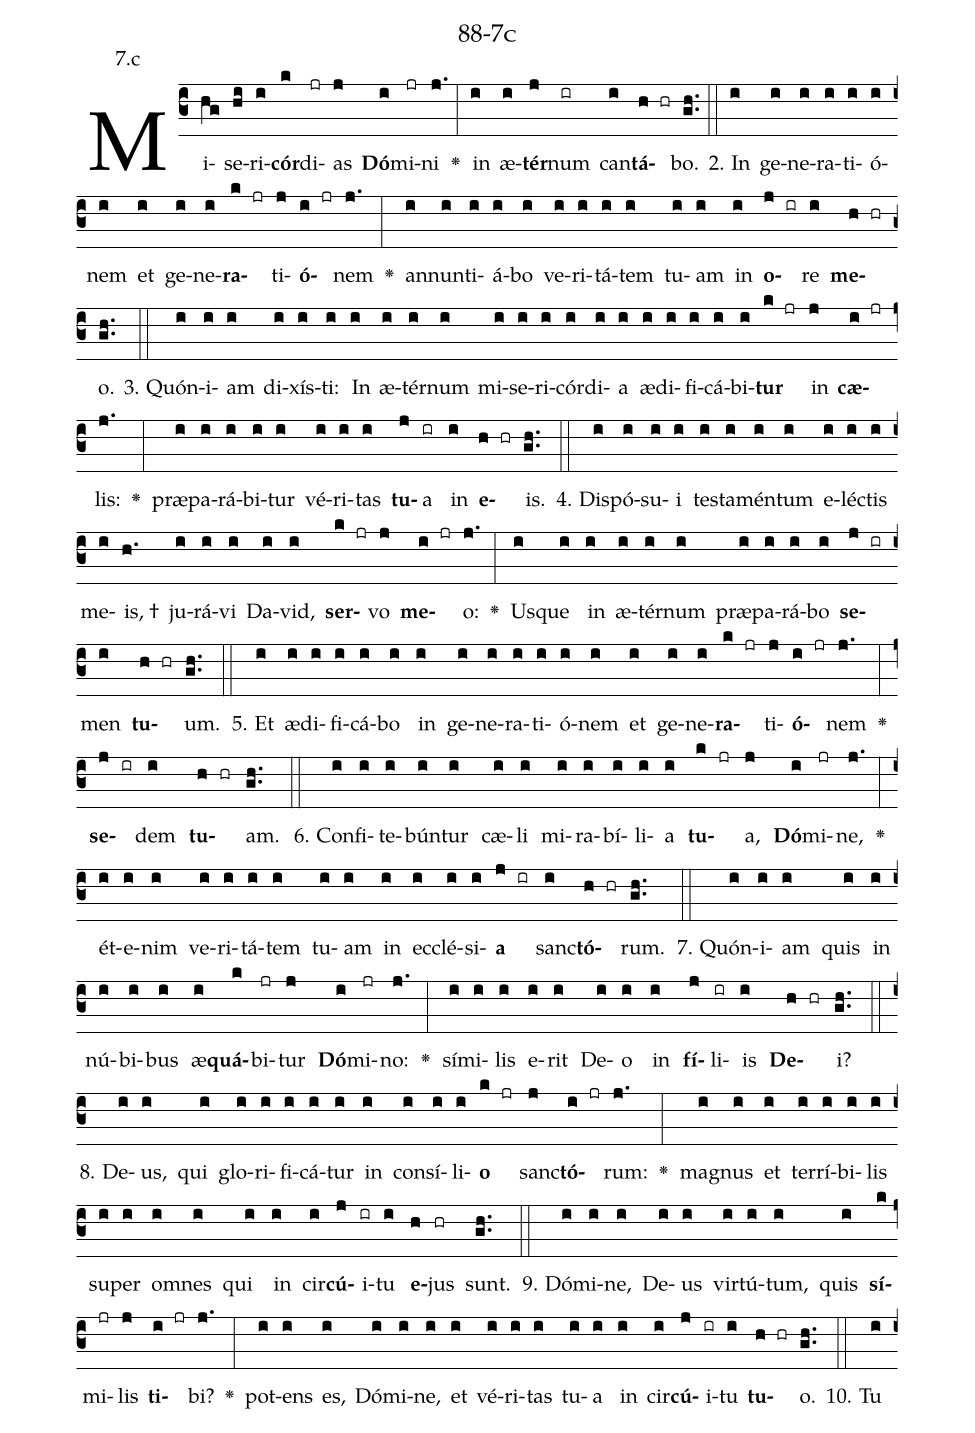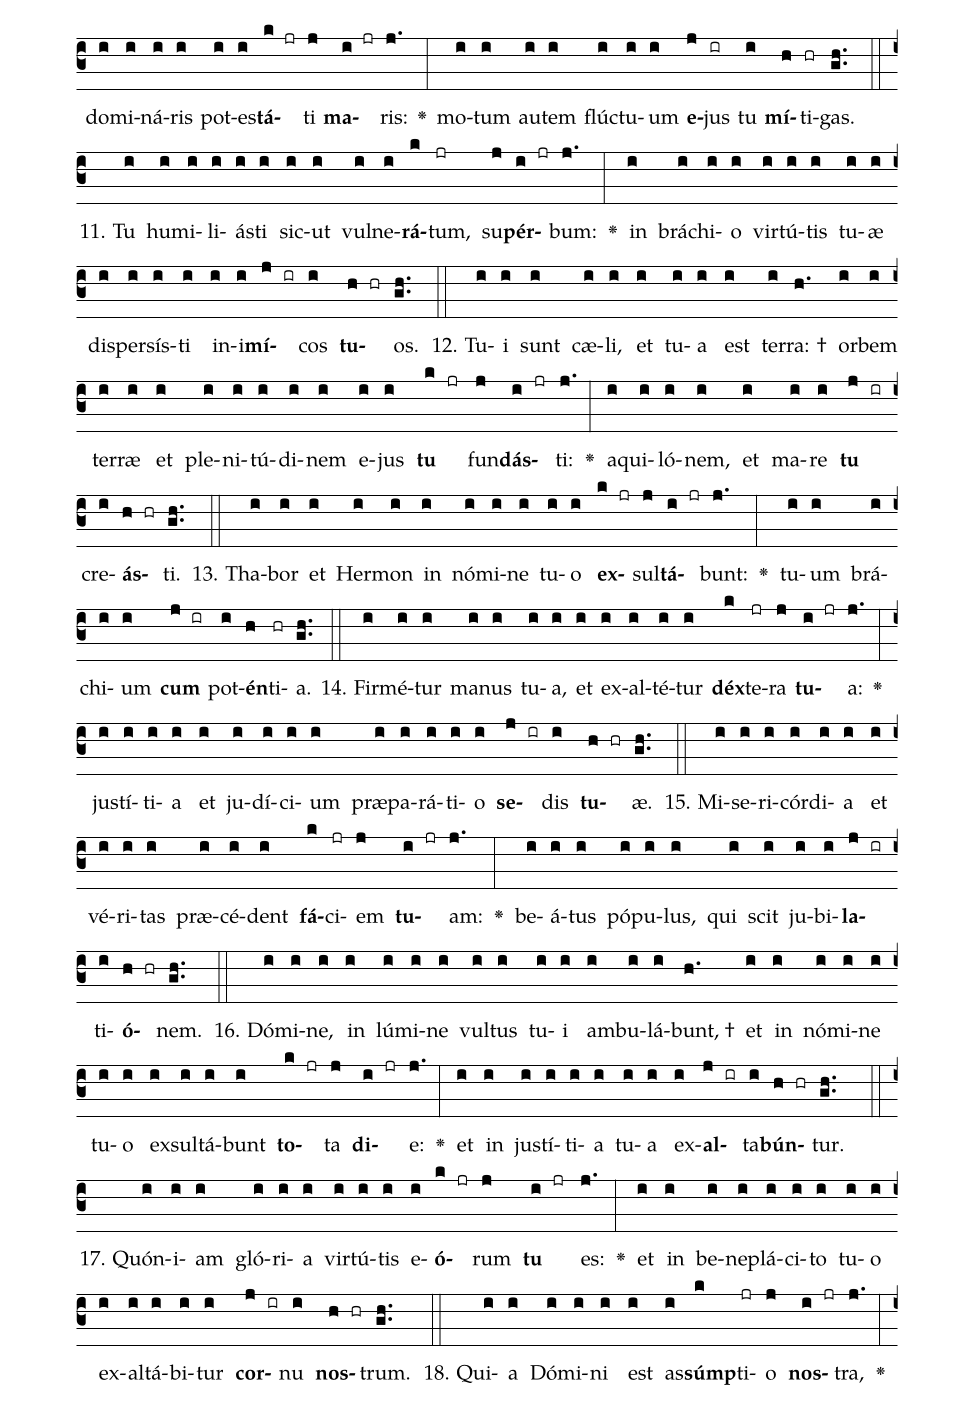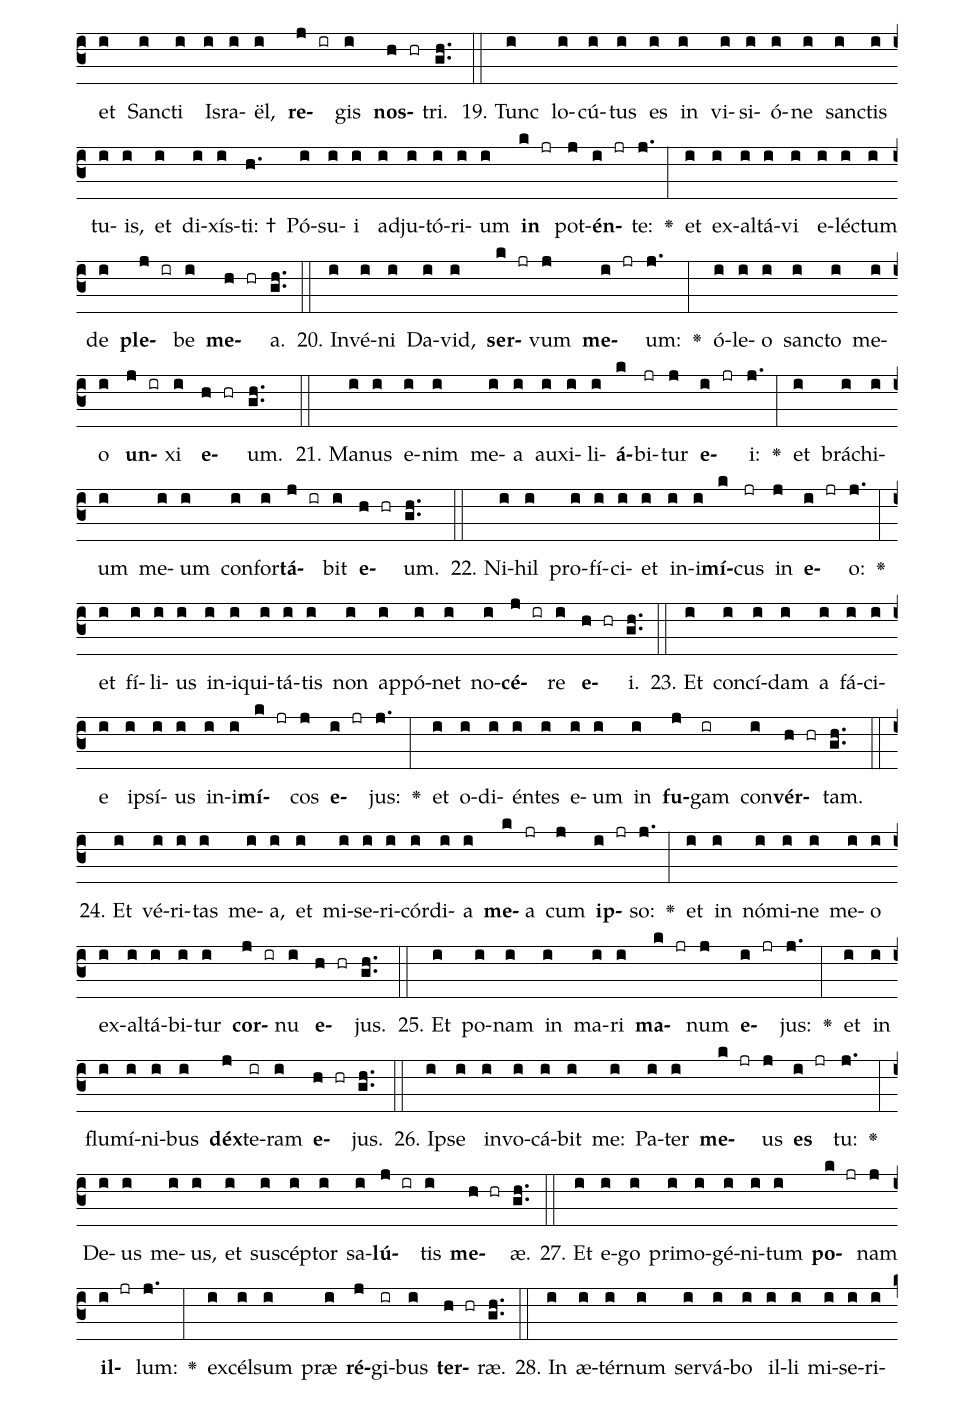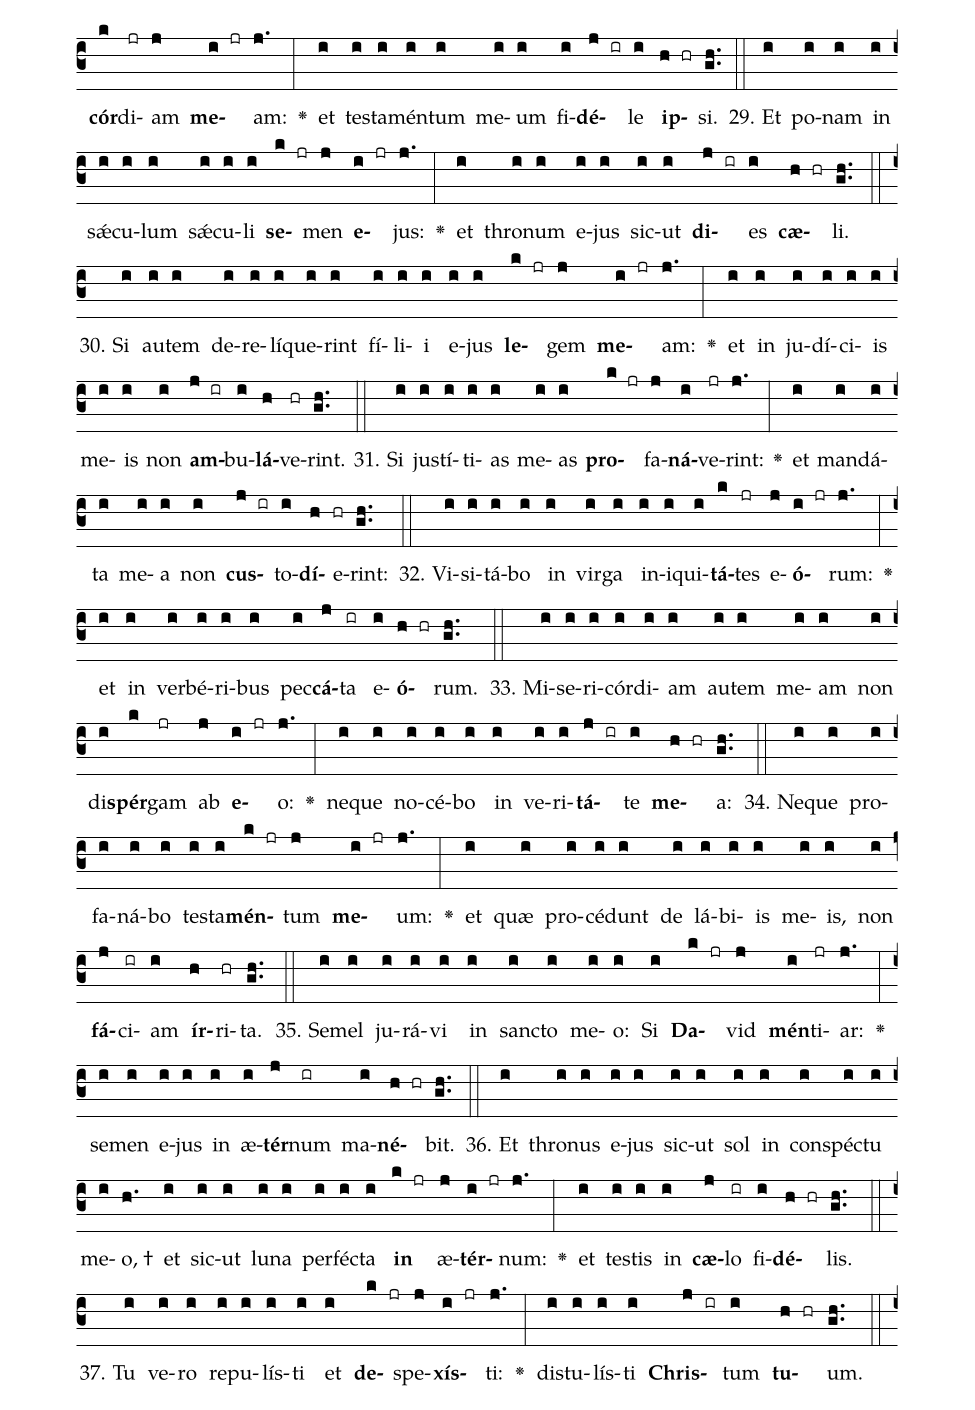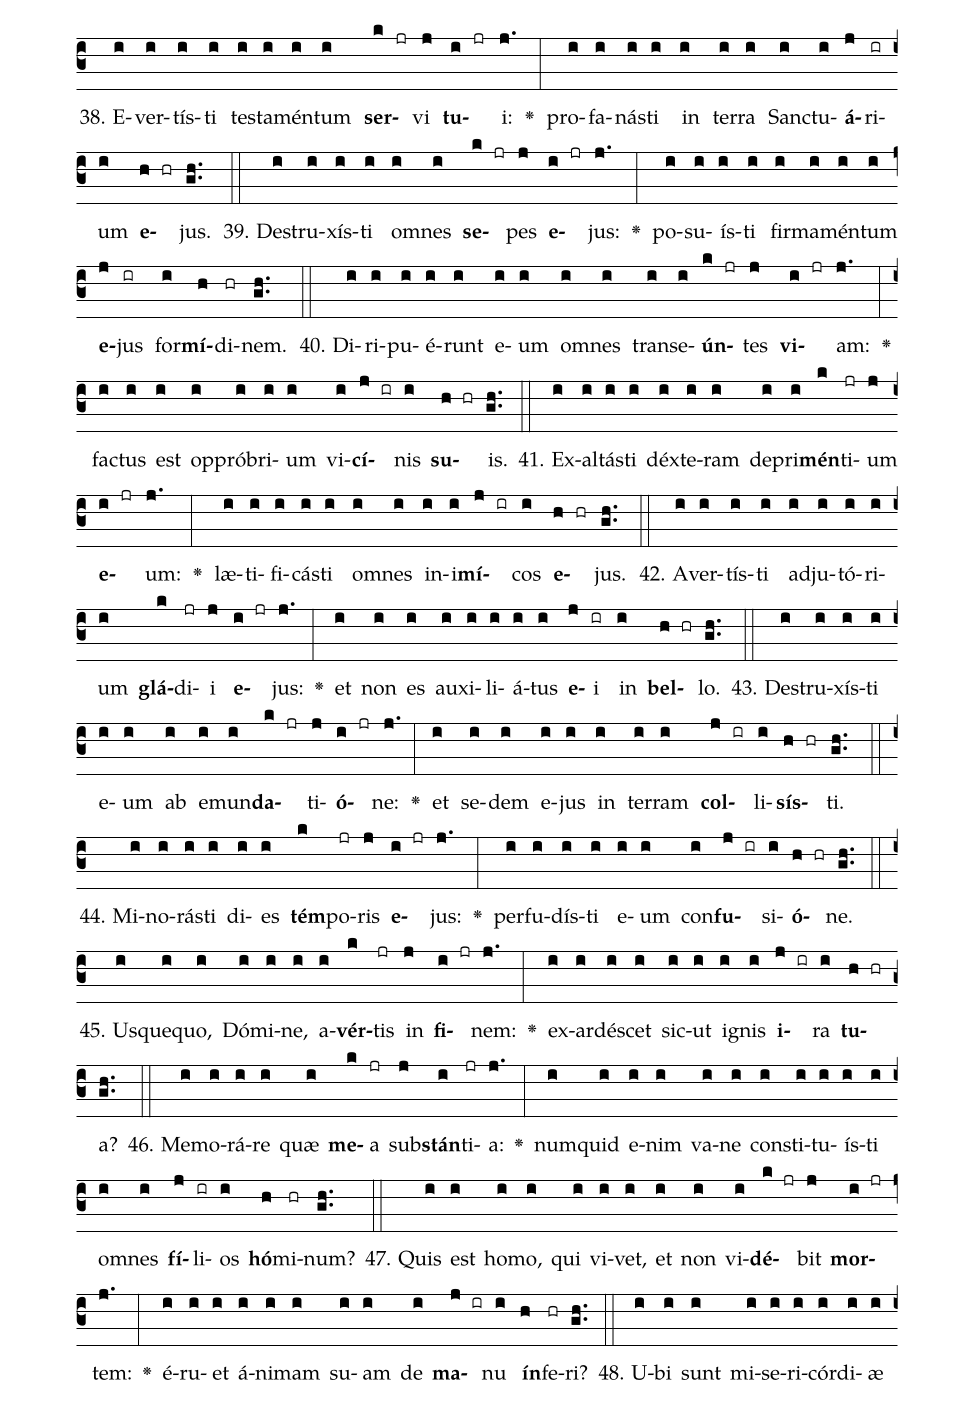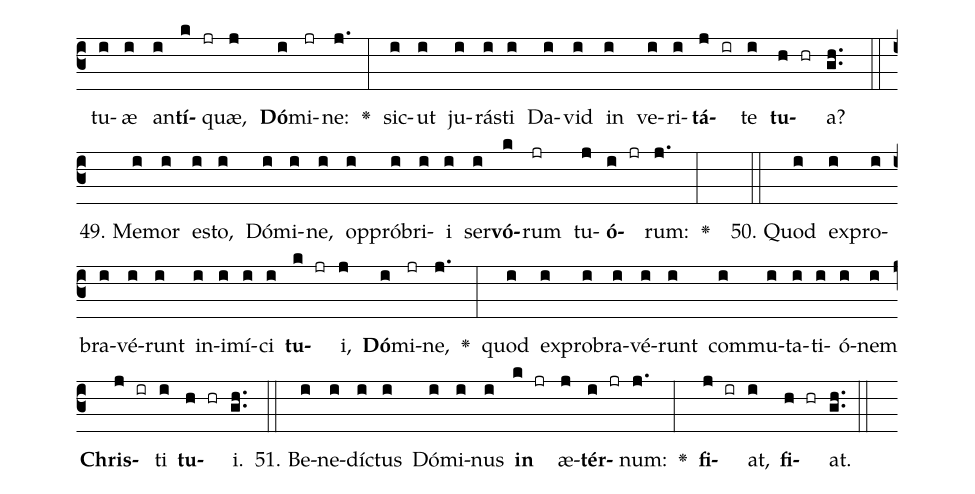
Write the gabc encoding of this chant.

name: 88-7c;
annotation: 7.c;
%%
(c3)Mi(hg)se(hi)ri(i)<b>cór</b>(k)di(jr)as(j) <b>Dó</b>(i)mi(jr)ni(j.) <v>\greheightstar</v>(:) in(i) æ(i)<b>tér</b>(j)num(ir) can(i)<b>tá</b>(h hr)bo.(gh..) (::)
2. In(i) ge(i)ne(i)ra(i)ti(i)ó(i)nem(i) et(i) ge(i)ne(i)<b>ra</b>(k jr)ti(j)<b>ó</b>(i jr)nem(j.) <v>\greheightstar</v>(:) an(i)nun(i)ti(i)á(i)bo(i) ve(i)ri(i)tá(i)tem(i) tu(i)am(i) in(i) <b>o</b>(j ir)re(i) <b>me</b>(h hr)o.(gh..) (::)
3. Quón(i)i(i)am(i) di(i)xís(i)ti:(i) In(i) æ(i)tér(i)num(i) mi(i)se(i)ri(i)cór(i)di(i)a(i) æ(i)di(i)fi(i)cá(i)bi(i)<b>tur</b>(k jr) in(j) <b>cæ</b>(i jr)lis:(j.) <v>\greheightstar</v>(:) præ(i)pa(i)rá(i)bi(i)tur(i) vé(i)ri(i)tas(i) <b>tu</b>(j)a(ir) in(i) <b>e</b>(h hr)is.(gh..) (::)
4. Dis(i)pó(i)su(i)i(i) tes(i)ta(i)mén(i)tum(i) e(i)léc(i)tis(i) me(i)is, †(h.) ju(i)rá(i)vi(i) Da(i)vid,(i) <b>ser</b>(k jr)vo(j) <b>me</b>(i jr)o:(j.) <v>\greheightstar</v>(:) Us(i)que(i) in(i) æ(i)tér(i)num(i) præ(i)pa(i)rá(i)bo(i) <b>se</b>(j ir)men(i) <b>tu</b>(h hr)um.(gh..) (::)
5. Et(i) æ(i)di(i)fi(i)cá(i)bo(i) in(i) ge(i)ne(i)ra(i)ti(i)ó(i)nem(i) et(i) ge(i)ne(i)<b>ra</b>(k jr)ti(j)<b>ó</b>(i jr)nem(j.) <v>\greheightstar</v>(:) <b>se</b>(j ir)dem(i) <b>tu</b>(h hr)am.(gh..) (::)
6. Con(i)fi(i)te(i)bún(i)tur(i) cæ(i)li(i) mi(i)ra(i)bí(i)li(i)a(i) <b>tu</b>(k jr)a,(j) <b>Dó</b>(i)mi(jr)ne,(j.) <v>\greheightstar</v>(:) ét(i)e(i)nim(i) ve(i)ri(i)tá(i)tem(i) tu(i)am(i) in(i) ec(i)clé(i)si(i)<b>a</b>(j ir) sanc(i)<b>tó</b>(h hr)rum.(gh..) (::)
7. Quón(i)i(i)am(i) quis(i) in(i) nú(i)bi(i)bus(i) æ(i)<b>quá</b>(k)bi(jr)tur(j) <b>Dó</b>(i)mi(jr)no:(j.) <v>\greheightstar</v>(:) sí(i)mi(i)lis(i) e(i)rit(i) De(i)o(i) in(i) <b>fí</b>(j)li(ir)is(i) <b>De</b>(h hr)i?(gh..) (::)
8. De(i)us,(i) qui(i) glo(i)ri(i)fi(i)cá(i)tur(i) in(i) con(i)sí(i)li(i)<b>o</b>(k jr) sanc(j)<b>tó</b>(i jr)rum:(j.) <v>\greheightstar</v>(:) ma(i)gnus(i) et(i) ter(i)rí(i)bi(i)lis(i) su(i)per(i) om(i)nes(i) qui(i) in(i) cir(i)<b>cú</b>(j)i(ir)tu(i) <b>e</b>(h)jus(hr) sunt.(gh..) (::)
9. Dó(i)mi(i)ne,(i) De(i)us(i) vir(i)tú(i)tum,(i) quis(i) <b>sí</b>(k)mi(jr)lis(j) <b>ti</b>(i jr)bi?(j.) <v>\greheightstar</v>(:) pot(i)ens(i) es,(i) Dó(i)mi(i)ne,(i) et(i) vé(i)ri(i)tas(i) tu(i)a(i) in(i) cir(i)<b>cú</b>(j)i(ir)tu(i) <b>tu</b>(h hr)o.(gh..) (::)
10. Tu(i) do(i)mi(i)ná(i)ris(i) pot(i)es(i)<b>tá</b>(k jr)ti(j) <b>ma</b>(i jr)ris:(j.) <v>\greheightstar</v>(:) mo(i)tum(i) au(i)tem(i) flúc(i)tu(i)um(i) <b>e</b>(j)jus(ir) tu(i) <b>mí</b>(h)ti(hr)gas.(gh..) (::)
11. Tu(i) hu(i)mi(i)li(i)ás(i)ti(i) sic(i)ut(i) vul(i)ne(i)<b>rá</b>(k)tum,(jr) su(j)<b>pér</b>(i jr)bum:(j.) <v>\greheightstar</v>(:) in(i) brá(i)chi(i)o(i) vir(i)tú(i)tis(i) tu(i)æ(i) di(i)sper(i)sís(i)ti(i) in(i)i(i)<b>mí</b>(j ir)cos(i) <b>tu</b>(h hr)os.(gh..) (::)
12. Tu(i)i(i) sunt(i) cæ(i)li,(i) et(i) tu(i)a(i) est(i) ter(i)ra: †(h.) or(i)bem(i) ter(i)ræ(i) et(i) ple(i)ni(i)tú(i)di(i)nem(i) e(i)jus(i) <b>tu</b>(k jr) fun(j)<b>dás</b>(i jr)ti:(j.) <v>\greheightstar</v>(:) a(i)qui(i)ló(i)nem,(i) et(i) ma(i)re(i) <b>tu</b>(j ir) cre(i)<b>ás</b>(h hr)ti.(gh..) (::)
13. Tha(i)bor(i) et(i) Her(i)mon(i) in(i) nó(i)mi(i)ne(i) tu(i)o(i) <b>ex</b>(k jr)sul(j)<b>tá</b>(i jr)bunt:(j.) <v>\greheightstar</v>(:) tu(i)um(i) brá(i)chi(i)um(i) <b>cum</b>(j ir) pot(i)<b>én</b>(h)ti(hr)a.(gh..) (::)
14. Fir(i)mé(i)tur(i) ma(i)nus(i) tu(i)a,(i) et(i) ex(i)al(i)té(i)tur(i) <b>déx</b>(k)te(jr)ra(j) <b>tu</b>(i jr)a:(j.) <v>\greheightstar</v>(:) jus(i)tí(i)ti(i)a(i) et(i) ju(i)dí(i)ci(i)um(i) præ(i)pa(i)rá(i)ti(i)o(i) <b>se</b>(j ir)dis(i) <b>tu</b>(h hr)æ.(gh..) (::)
15. Mi(i)se(i)ri(i)cór(i)di(i)a(i) et(i) vé(i)ri(i)tas(i) præ(i)cé(i)dent(i) <b>fá</b>(k)ci(jr)em(j) <b>tu</b>(i jr)am:(j.) <v>\greheightstar</v>(:) be(i)á(i)tus(i) pó(i)pu(i)lus,(i) qui(i) scit(i) ju(i)bi(i)<b>la</b>(j ir)ti(i)<b>ó</b>(h hr)nem.(gh..) (::)
16. Dó(i)mi(i)ne,(i) in(i) lú(i)mi(i)ne(i) vul(i)tus(i) tu(i)i(i) am(i)bu(i)lá(i)bunt, †(h.) et(i) in(i) nó(i)mi(i)ne(i) tu(i)o(i) ex(i)sul(i)tá(i)bunt(i) <b>to</b>(k jr)ta(j) <b>di</b>(i jr)e:(j.) <v>\greheightstar</v>(:) et(i) in(i) jus(i)tí(i)ti(i)a(i) tu(i)a(i) ex(i)<b>al</b>(j ir)ta(i)<b>bún</b>(h hr)tur.(gh..) (::)
17. Quón(i)i(i)am(i) gló(i)ri(i)a(i) vir(i)tú(i)tis(i) e(i)<b>ó</b>(k jr)rum(j) <b>tu</b>(i jr) es:(j.) <v>\greheightstar</v>(:) et(i) in(i) be(i)ne(i)plá(i)ci(i)to(i) tu(i)o(i) ex(i)al(i)tá(i)bi(i)tur(i) <b>cor</b>(j ir)nu(i) <b>nos</b>(h hr)trum.(gh..) (::)
18. Qui(i)a(i) Dó(i)mi(i)ni(i) est(i) as(i)<b>súmp</b>(k)ti(jr)o(j) <b>nos</b>(i jr)tra,(j.) <v>\greheightstar</v>(:) et(i) Sanc(i)ti(i) Is(i)ra(i)ël,(i) <b>re</b>(j ir)gis(i) <b>nos</b>(h hr)tri.(gh..) (::)
19. Tunc(i) lo(i)cú(i)tus(i) es(i) in(i) vi(i)si(i)ó(i)ne(i) sanc(i)tis(i) tu(i)is,(i) et(i) di(i)xís(i)ti: †(h.) Pó(i)su(i)i(i) ad(i)ju(i)tó(i)ri(i)um(i) <b>in</b>(k jr) pot(j)<b>én</b>(i jr)te:(j.) <v>\greheightstar</v>(:) et(i) ex(i)al(i)tá(i)vi(i) e(i)léc(i)tum(i) de(i) <b>ple</b>(j ir)be(i) <b>me</b>(h hr)a.(gh..) (::)
20. In(i)vé(i)ni(i) Da(i)vid,(i) <b>ser</b>(k jr)vum(j) <b>me</b>(i jr)um:(j.) <v>\greheightstar</v>(:) ó(i)le(i)o(i) sanc(i)to(i) me(i)o(i) <b>un</b>(j ir)xi(i) <b>e</b>(h hr)um.(gh..) (::)
21. Ma(i)nus(i) e(i)nim(i) me(i)a(i) au(i)xi(i)li(i)<b>á</b>(k)bi(jr)tur(j) <b>e</b>(i jr)i:(j.) <v>\greheightstar</v>(:) et(i) brá(i)chi(i)um(i) me(i)um(i) con(i)for(i)<b>tá</b>(j ir)bit(i) <b>e</b>(h hr)um.(gh..) (::)
22. Ni(i)hil(i) pro(i)fí(i)ci(i)et(i) in(i)i(i)<b>mí</b>(k)cus(jr) in(j) <b>e</b>(i jr)o:(j.) <v>\greheightstar</v>(:) et(i) fí(i)li(i)us(i) in(i)i(i)qui(i)tá(i)tis(i) non(i) ap(i)pó(i)net(i) no(i)<b>cé</b>(j ir)re(i) <b>e</b>(h hr)i.(gh..) (::)
23. Et(i) con(i)cí(i)dam(i) a(i) fá(i)ci(i)e(i) ip(i)sí(i)us(i) in(i)i(i)<b>mí</b>(k jr)cos(j) <b>e</b>(i jr)jus:(j.) <v>\greheightstar</v>(:) et(i) o(i)di(i)én(i)tes(i) e(i)um(i) in(i) <b>fu</b>(j)gam(ir) con(i)<b>vér</b>(h hr)tam.(gh..) (::)
24. Et(i) vé(i)ri(i)tas(i) me(i)a,(i) et(i) mi(i)se(i)ri(i)cór(i)di(i)a(i) <b>me</b>(k)a(jr) cum(j) <b>ip</b>(i jr)so:(j.) <v>\greheightstar</v>(:) et(i) in(i) nó(i)mi(i)ne(i) me(i)o(i) ex(i)al(i)tá(i)bi(i)tur(i) <b>cor</b>(j ir)nu(i) <b>e</b>(h hr)jus.(gh..) (::)
25. Et(i) po(i)nam(i) in(i) ma(i)ri(i) <b>ma</b>(k jr)num(j) <b>e</b>(i jr)jus:(j.) <v>\greheightstar</v>(:) et(i) in(i) flu(i)mí(i)ni(i)bus(i) <b>déx</b>(j)te(ir)ram(i) <b>e</b>(h hr)jus.(gh..) (::)
26. Ip(i)se(i) in(i)vo(i)cá(i)bit(i) me:(i) Pa(i)ter(i) <b>me</b>(k jr)us(j) <b>es</b>(i jr) tu:(j.) <v>\greheightstar</v>(:) De(i)us(i) me(i)us,(i) et(i) su(i)scép(i)tor(i) sa(i)<b>lú</b>(j ir)tis(i) <b>me</b>(h hr)æ.(gh..) (::)
27. Et(i) e(i)go(i) pri(i)mo(i)gé(i)ni(i)tum(i) <b>po</b>(k jr)nam(j) <b>il</b>(i jr)lum:(j.) <v>\greheightstar</v>(:) ex(i)cél(i)sum(i) præ(i) <b>ré</b>(j)gi(ir)bus(i) <b>ter</b>(h hr)ræ.(gh..) (::)
28. In(i) æ(i)tér(i)num(i) ser(i)vá(i)bo(i) il(i)li(i) mi(i)se(i)ri(i)<b>cór</b>(k)di(jr)am(j) <b>me</b>(i jr)am:(j.) <v>\greheightstar</v>(:) et(i) tes(i)ta(i)mén(i)tum(i) me(i)um(i) fi(i)<b>dé</b>(j ir)le(i) <b>ip</b>(h hr)si.(gh..) (::)
29. Et(i) po(i)nam(i) in(i) sǽ(i)cu(i)lum(i) sǽ(i)cu(i)li(i) <b>se</b>(k jr)men(j) <b>e</b>(i jr)jus:(j.) <v>\greheightstar</v>(:) et(i) thro(i)num(i) e(i)jus(i) sic(i)ut(i) <b>di</b>(j ir)es(i) <b>cæ</b>(h hr)li.(gh..) (::)
30. Si(i) au(i)tem(i) de(i)re(i)lí(i)que(i)rint(i) fí(i)li(i)i(i) e(i)jus(i) <b>le</b>(k jr)gem(j) <b>me</b>(i jr)am:(j.) <v>\greheightstar</v>(:) et(i) in(i) ju(i)dí(i)ci(i)is(i) me(i)is(i) non(i) <b>am</b>(j ir)bu(i)<b>lá</b>(h)ve(hr)rint.(gh..) (::)
31. Si(i) jus(i)tí(i)ti(i)as(i) me(i)as(i) <b>pro</b>(k jr)fa(j)<b>ná</b>(i)ve(jr)rint:(j.) <v>\greheightstar</v>(:) et(i) man(i)dá(i)ta(i) me(i)a(i) non(i) <b>cus</b>(j ir)to(i)<b>dí</b>(h)e(hr)rint:(gh..) (::)
32. Vi(i)si(i)tá(i)bo(i) in(i) vir(i)ga(i) in(i)i(i)qui(i)<b>tá</b>(k)tes(jr) e(j)<b>ó</b>(i jr)rum:(j.) <v>\greheightstar</v>(:) et(i) in(i) ver(i)bé(i)ri(i)bus(i) pec(i)<b>cá</b>(j)ta(ir) e(i)<b>ó</b>(h hr)rum.(gh..) (::)
33. Mi(i)se(i)ri(i)cór(i)di(i)am(i) au(i)tem(i) me(i)am(i) non(i) di(i)<b>spér</b>(k)gam(jr) ab(j) <b>e</b>(i jr)o:(j.) <v>\greheightstar</v>(:) ne(i)que(i) no(i)cé(i)bo(i) in(i) ve(i)ri(i)<b>tá</b>(j ir)te(i) <b>me</b>(h hr)a:(gh..) (::)
34. Ne(i)que(i) pro(i)fa(i)ná(i)bo(i) tes(i)ta(i)<b>mén</b>(k jr)tum(j) <b>me</b>(i jr)um:(j.) <v>\greheightstar</v>(:) et(i) quæ(i) pro(i)cé(i)dunt(i) de(i) lá(i)bi(i)is(i) me(i)is,(i) non(i) <b>fá</b>(j)ci(ir)am(i) <b>ír</b>(h)ri(hr)ta.(gh..) (::)
35. Se(i)mel(i) ju(i)rá(i)vi(i) in(i) sanc(i)to(i) me(i)o:(i) Si(i) <b>Da</b>(k jr)vid(j) <b>mén</b>(i)ti(jr)ar:(j.) <v>\greheightstar</v>(:) se(i)men(i) e(i)jus(i) in(i) æ(i)<b>tér</b>(j)num(ir) ma(i)<b>né</b>(h hr)bit.(gh..) (::)
36. Et(i) thro(i)nus(i) e(i)jus(i) sic(i)ut(i) sol(i) in(i) con(i)spéc(i)tu(i) me(i)o, †(h.) et(i) sic(i)ut(i) lu(i)na(i) per(i)féc(i)ta(i) <b>in</b>(k jr) æ(j)<b>tér</b>(i jr)num:(j.) <v>\greheightstar</v>(:) et(i) tes(i)tis(i) in(i) <b>cæ</b>(j)lo(ir) fi(i)<b>dé</b>(h hr)lis.(gh..) (::)
37. Tu(i) ve(i)ro(i) re(i)pu(i)lís(i)ti(i) et(i) <b>de</b>(k jr)spe(j)<b>xís</b>(i jr)ti:(j.) <v>\greheightstar</v>(:) dis(i)tu(i)lís(i)ti(i) <b>Chris</b>(j ir)tum(i) <b>tu</b>(h hr)um.(gh..) (::)
38. E(i)ver(i)tís(i)ti(i) tes(i)ta(i)mén(i)tum(i) <b>ser</b>(k jr)vi(j) <b>tu</b>(i jr)i:(j.) <v>\greheightstar</v>(:) pro(i)fa(i)nás(i)ti(i) in(i) ter(i)ra(i) Sanc(i)tu(i)<b>á</b>(j)ri(ir)um(i) <b>e</b>(h hr)jus.(gh..) (::)
39. De(i)stru(i)xís(i)ti(i) om(i)nes(i) <b>se</b>(k jr)pes(j) <b>e</b>(i jr)jus:(j.) <v>\greheightstar</v>(:) po(i)su(i)ís(i)ti(i) fir(i)ma(i)mén(i)tum(i) <b>e</b>(j)jus(ir) for(i)<b>mí</b>(h)di(hr)nem.(gh..) (::)
40. Di(i)ri(i)pu(i)é(i)runt(i) e(i)um(i) om(i)nes(i) trans(i)e(i)<b>ún</b>(k jr)tes(j) <b>vi</b>(i jr)am:(j.) <v>\greheightstar</v>(:) fac(i)tus(i) est(i) op(i)pró(i)bri(i)um(i) vi(i)<b>cí</b>(j ir)nis(i) <b>su</b>(h hr)is.(gh..) (::)
41. Ex(i)al(i)tás(i)ti(i) déx(i)te(i)ram(i) de(i)pri(i)<b>mén</b>(k)ti(jr)um(j) <b>e</b>(i jr)um:(j.) <v>\greheightstar</v>(:) læ(i)ti(i)fi(i)cás(i)ti(i) om(i)nes(i) in(i)i(i)<b>mí</b>(j ir)cos(i) <b>e</b>(h hr)jus.(gh..) (::)
42. A(i)ver(i)tís(i)ti(i) ad(i)ju(i)tó(i)ri(i)um(i) <b>glá</b>(k)di(jr)i(j) <b>e</b>(i jr)jus:(j.) <v>\greheightstar</v>(:) et(i) non(i) es(i) au(i)xi(i)li(i)á(i)tus(i) <b>e</b>(j)i(ir) in(i) <b>bel</b>(h hr)lo.(gh..) (::)
43. De(i)stru(i)xís(i)ti(i) e(i)um(i) ab(i) e(i)mun(i)<b>da</b>(k jr)ti(j)<b>ó</b>(i jr)ne:(j.) <v>\greheightstar</v>(:) et(i) se(i)dem(i) e(i)jus(i) in(i) ter(i)ram(i) <b>col</b>(j ir)li(i)<b>sís</b>(h hr)ti.(gh..) (::)
44. Mi(i)no(i)rás(i)ti(i) di(i)es(i) <b>tém</b>(k)po(jr)ris(j) <b>e</b>(i jr)jus:(j.) <v>\greheightstar</v>(:) per(i)fu(i)dís(i)ti(i) e(i)um(i) con(i)<b>fu</b>(j ir)si(i)<b>ó</b>(h hr)ne.(gh..) (::)
45. Us(i)que(i)quo,(i) Dó(i)mi(i)ne,(i) a(i)<b>vér</b>(k)tis(jr) in(j) <b>fi</b>(i jr)nem:(j.) <v>\greheightstar</v>(:) ex(i)ar(i)dé(i)scet(i) sic(i)ut(i) i(i)gnis(i) <b>i</b>(j ir)ra(i) <b>tu</b>(h hr)a?(gh..) (::)
46. Me(i)mo(i)rá(i)re(i) quæ(i) <b>me</b>(k)a(jr) sub(j)<b>stán</b>(i)ti(jr)a:(j.) <v>\greheightstar</v>(:) num(i)quid(i) e(i)nim(i) va(i)ne(i) con(i)sti(i)tu(i)ís(i)ti(i) om(i)nes(i) <b>fí</b>(j)li(ir)os(i) <b>hó</b>(h)mi(hr)num?(gh..) (::)
47. Quis(i) est(i) ho(i)mo,(i) qui(i) vi(i)vet,(i) et(i) non(i) vi(i)<b>dé</b>(k jr)bit(j) <b>mor</b>(i jr)tem:(j.) <v>\greheightstar</v>(:) é(i)ru(i)et(i) á(i)ni(i)mam(i) su(i)am(i) de(i) <b>ma</b>(j ir)nu(i) <b>ín</b>(h)fe(hr)ri?(gh..) (::)
48. U(i)bi(i) sunt(i) mi(i)se(i)ri(i)cór(i)di(i)æ(i) tu(i)æ(i) an(i)<b>tí</b>(k jr)quæ,(j) <b>Dó</b>(i)mi(jr)ne:(j.) <v>\greheightstar</v>(:) sic(i)ut(i) ju(i)rás(i)ti(i) Da(i)vid(i) in(i) ve(i)ri(i)<b>tá</b>(j ir)te(i) <b>tu</b>(h hr)a?(gh..) (::)
49. Me(i)mor(i) es(i)to,(i) Dó(i)mi(i)ne,(i) op(i)pró(i)bri(i)i(i) ser(i)<b>vó</b>(k)rum(jr) tu(j)<b>ó</b>(i jr)rum:(j.) <v>\greheightstar</v>(:)  (::)
50. Quod(i) ex(i)pro(i)bra(i)vé(i)runt(i) in(i)i(i)mí(i)ci(i) <b>tu</b>(k jr)i,(j) <b>Dó</b>(i)mi(jr)ne,(j.) <v>\greheightstar</v>(:) quod(i) ex(i)pro(i)bra(i)vé(i)runt(i) com(i)mu(i)ta(i)ti(i)ó(i)nem(i) <b>Chris</b>(j ir)ti(i) <b>tu</b>(h hr)i.(gh..) (::)
51. Be(i)ne(i)díc(i)tus(i) Dó(i)mi(i)nus(i) <b>in</b>(k jr) æ(j)<b>tér</b>(i jr)num:(j.) <v>\greheightstar</v>(:) <b>fi</b>(j ir)at,(i) <b>fi</b>(h hr)at.(gh..) (::)
